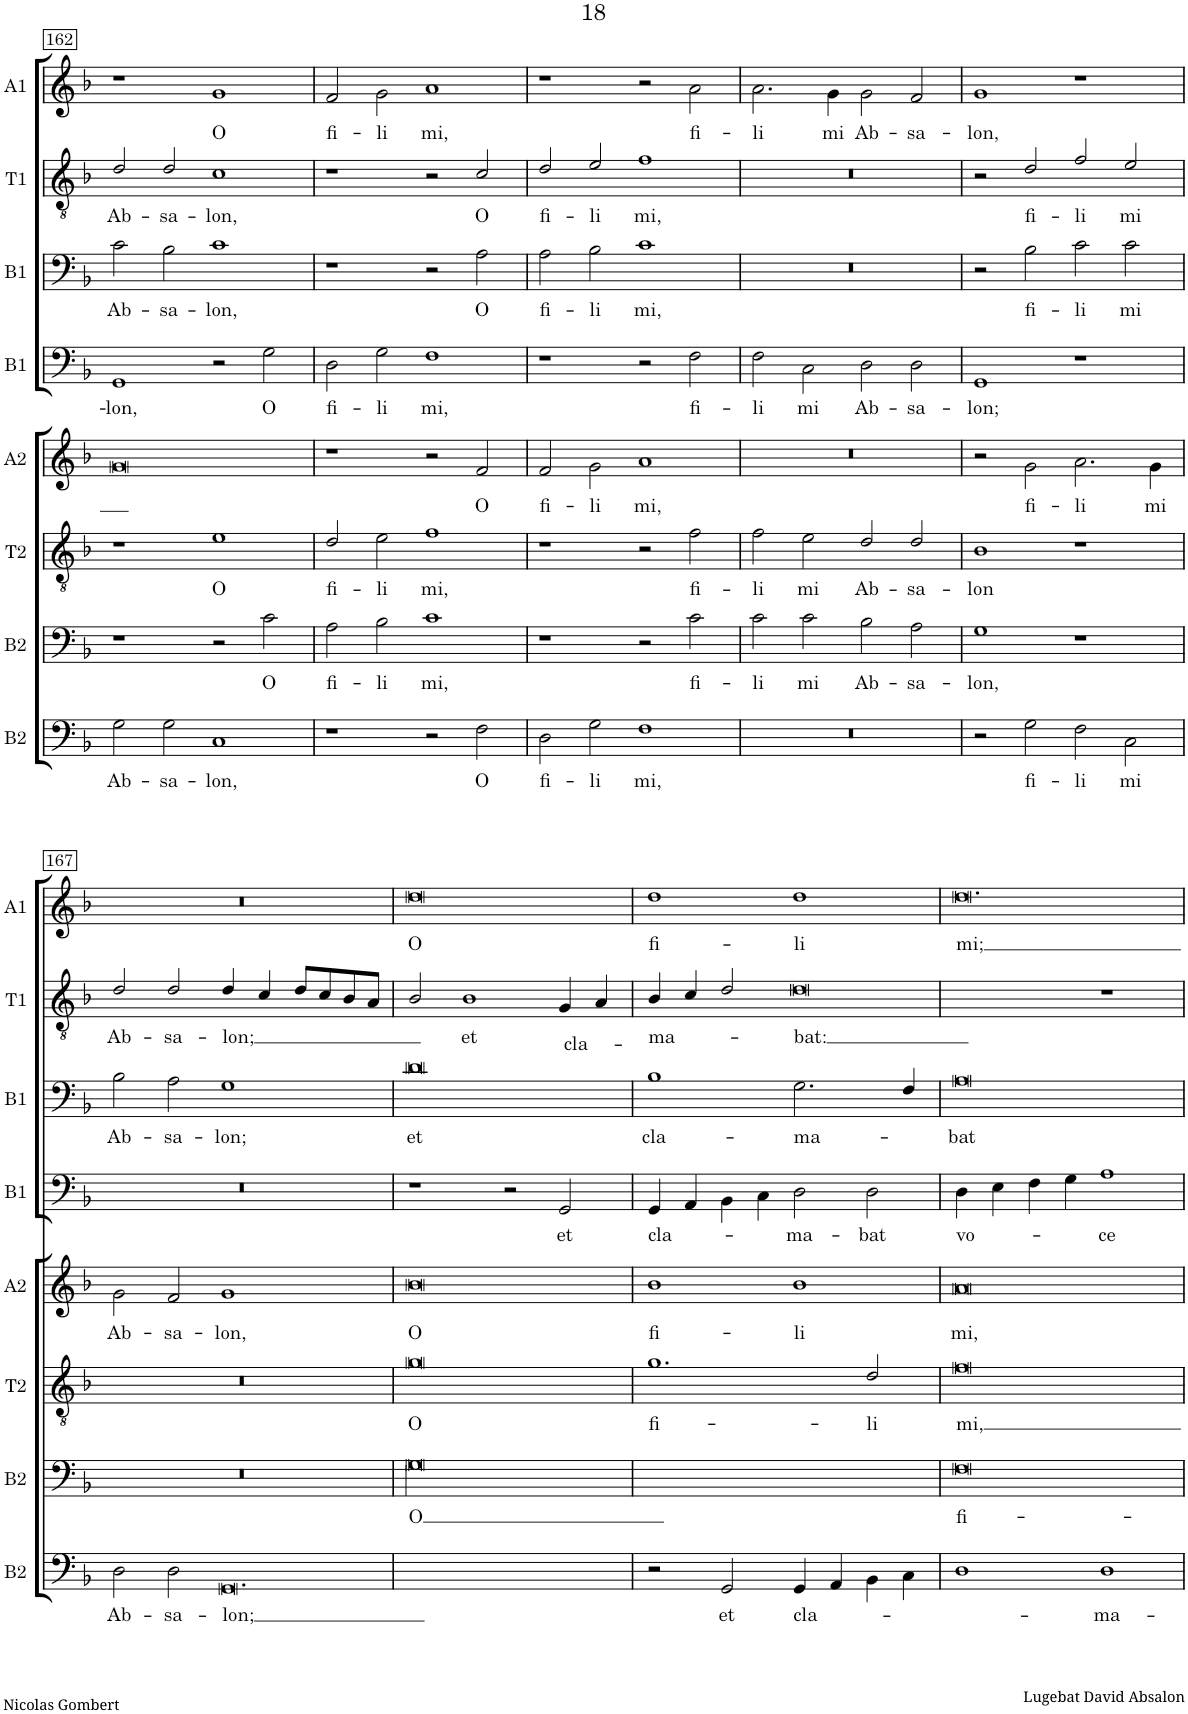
**kern	**text	**kern	**text	**kern	**text	**kern	**text	**kern	**text	**kern	**text	**kern	**text	**kern	**text
*part8	*part8	*part7	*part7	*part6	*part6	*part5	*part5	*part4	*part4	*part3	*part3	*part2	*part2	*part1	*part1
*staff8	*staff8	*staff7	*staff7	*staff6	*staff6	*staff5	*staff5	*staff4	*staff4	*staff3	*staff3	*staff2	*staff2	*staff1	*staff1
*I"Bass II	*	*I"Bar II	*	*I"Tenor II	*	*I"Alto II	*	*I"Bass I	*	*I"Bar I	*	*I"Tenor I	*	*I"Alto I	*
*I'B2	*	*I'B2	*	*I'T2	*	*I'A2	*	*I'B1	*	*I'B1	*	*I'T1	*	*I'A1	*
!!LO:PB:g=z
*clefF4	*	*clefF4	*	*clefGv2	*	*clefG2	*	*clefF4	*	*clefF4	*	*clefGv2	*	*clefG2	*
*k[b-]	*	*k[b-]	*	*k[b-]	*	*k[b-]	*	*k[b-]	*	*k[b-]	*	*k[b-]	*	*k[b-]	*
*M4/2	*	*M4/2	*	*M4/2	*	*M4/2	*	*M4/2	*	*M4/2	*	*M4/2	*	*M4/2	*
=162	=162	=162	=162	=162	=162	=162	=162	=162	=162	=162	=162	=162	=162	=162	=162
!	!LO:LY:b	!	!	!	!	!	!	!	!LO:LY:b	!	!LO:LY:b	!	!LO:LY:b	!	!
2G\	Ab-	1r	.	1r	.	0g	.	1GG	-lon,	2c\	Ab-	2d/	Ab-	1r	.
!	!LO:LY:b	!	!	!	!	!	!	!	!	!	!LO:LY:b	!	!LO:LY:b	!	!
2G\	-sa-	.	.	.	.	.	.	.	.	2B-\	-sa-	2d/	-sa-	.	.
!	!LO:LY:b	!	!	!	!LO:LY:b	!	!	!	!	!	!LO:LY:b	!	!LO:LY:b	!	!LO:LY:b
1C	-lon,	2r	.	1e	O	.	.	2r	.	1c	-lon,	1c	-lon,	1g	O
!	!	!	!LO:LY:b	!	!	!	!	!	!LO:LY:b	!	!	!	!	!	!
.	.	2c\	O	.	.	.	.	2G\	O	.	.	.	.	.	.
=163	=163	=163	=163	=163	=163	=163	=163	=163	=163	=163	=163	=163	=163	=163	=163
!	!	!	!LO:LY:b	!	!LO:LY:b	!	!	!	!LO:LY:b	!	!	!	!	!	!LO:LY:b
1r	.	2A\	fi-	2d/	fi-	1r	.	2D\	fi-	1r	.	1r	.	2f/	fi-
!	!	!	!LO:LY:b	!	!LO:LY:b	!	!	!	!LO:LY:b	!	!	!	!	!	!LO:LY:b
.	.	2B-\	-li	2e\	-li	.	.	2G\	-li	.	.	.	.	2g\	-li
!	!	!	!LO:LY:b	!	!LO:LY:b	!	!	!	!LO:LY:b	!	!	!	!	!	!LO:LY:b
2r	.	1c	mi,	1f	mi,	2r	.	1F	mi,	2r	.	2r	.	1a	mi,
!	!LO:LY:b	!	!	!	!	!	!LO:LY:b	!	!	!	!LO:LY:b	!	!LO:LY:b	!	!
2F\	O	.	.	.	.	2f/	O	.	.	2A\	O	2c/	O	.	.
=164	=164	=164	=164	=164	=164	=164	=164	=164	=164	=164	=164	=164	=164	=164	=164
!	!LO:LY:b	!	!	!	!	!	!LO:LY:b	!	!	!	!LO:LY:b	!	!LO:LY:b	!	!
2D\	fi-	1r	.	1r	.	2f/	fi-	1r	.	2A\	fi-	2d/	fi-	1r	.
!	!LO:LY:b	!	!	!	!	!	!LO:LY:b	!	!	!	!LO:LY:b	!	!LO:LY:b	!	!
2G\	-li	.	.	.	.	2g\	-li	.	.	2B-\	-li	2e/	-li	.	.
!	!LO:LY:b	!	!	!	!	!	!LO:LY:b	!	!	!	!LO:LY:b	!	!LO:LY:b	!	!
1F	mi,	2r	.	2r	.	1a	mi,	2r	.	1c	mi,	1f	mi,	2r	.
!	!	!	!LO:LY:b	!	!LO:LY:b	!	!	!	!LO:LY:b	!	!	!	!	!	!LO:LY:b
.	.	2c\	fi-	2f\	fi-	.	.	2F\	fi-	.	.	.	.	2a\	fi-
=165	=165	=165	=165	=165	=165	=165	=165	=165	=165	=165	=165	=165	=165	=165	=165
!	!	!	!LO:LY:b	!	!LO:LY:b	!	!	!	!LO:LY:b	!	!	!	!	!	!LO:LY:b
0r	.	2c\	-li	2f\	-li	0r	.	2F\	-li	0r	.	0r	.	2.a\	-li
!	!	!	!LO:LY:b	!	!LO:LY:b	!	!	!	!LO:LY:b	!	!	!	!	!	!
.	.	2c\	mi	2e\	mi	.	.	2C\	mi	.	.	.	.	.	.
!	!	!	!	!	!	!	!	!	!	!	!	!	!	!	!LO:LY:b
.	.	.	.	.	.	.	.	.	.	.	.	.	.	4g\	mi
!	!	!	!LO:LY:b	!	!LO:LY:b	!	!	!	!LO:LY:b	!	!	!	!	!	!LO:LY:b
.	.	2B-\	Ab-	2d/	Ab-	.	.	2D\	Ab-	.	.	.	.	2g\	Ab-
!	!	!	!LO:LY:b	!	!LO:LY:b	!	!	!	!LO:LY:b	!	!	!	!	!	!LO:LY:b
.	.	2A\	-sa-	2d/	-sa-	.	.	2D\	-sa-	.	.	.	.	2f/	-sa-
=166	=166	=166	=166	=166	=166	=166	=166	=166	=166	=166	=166	=166	=166	=166	=166
!	!	!	!LO:LY:b	!	!LO:LY:b	!	!	!	!LO:LY:b	!	!	!	!	!	!LO:LY:b
2r	.	1G	-lon,	1B-	-lon	2r	.	1GG	-lon;	2r	.	2r	.	1g	-lon,
!	!LO:LY:b	!	!	!	!	!	!LO:LY:b	!	!	!	!LO:LY:b	!	!LO:LY:b	!	!
2G\	fi-	.	.	.	.	2g\	fi-	.	.	2B-\	fi-	2d/	fi-	.	.
!	!LO:LY:b	!	!	!	!	!	!LO:LY:b	!	!	!	!LO:LY:b	!	!LO:LY:b	!	!
2F\	-li	1r	.	1r	.	2.a\	-li	1r	.	2c\	-li	2f/	-li	1r	.
!	!LO:LY:b	!	!	!	!	!	!	!	!	!	!LO:LY:b	!	!LO:LY:b	!	!
2C\	mi	.	.	.	.	.	.	.	.	2c\	mi	2e/	mi	.	.
!	!	!	!	!	!	!	!LO:LY:b	!	!	!	!	!	!	!	!
.	.	.	.	.	.	4g\	mi	.	.	.	.	.	.	.	.
!!LO:LB:g=z
=167	=167	=167	=167	=167	=167	=167	=167	=167	=167	=167	=167	=167	=167	=167	=167
!	!LO:LY:b	!	!	!	!	!	!LO:LY:b	!	!	!	!LO:LY:b	!	!LO:LY:b	!	!
2D\	Ab-	0r	.	0r	.	2g\	Ab-	0r	.	2B-\	Ab-	2d/	Ab-	0r	.
!	!LO:LY:b	!	!	!	!	!	!LO:LY:b	!	!	!	!LO:LY:b	!	!LO:LY:b	!	!
2D\	-sa-	.	.	.	.	2f/	-sa-	.	.	2A\	-sa-	2d/	-sa-	.	.
!LO:N:vis=1.	!LO:LY:b	!	!	!	!	!	!LO:LY:b	!	!	!	!LO:LY:b	!	!LO:LY:b	!	!
[<1GG	-lon;	.	.	.	.	1g	-lon,	.	.	1G	-lon;	4d/	-lon;	.	.
.	.	.	.	.	.	.	.	.	.	.	.	4c/	.	.	.
.	.	.	.	.	.	.	.	.	.	.	.	8d/L	.	.	.
.	.	.	.	.	.	.	.	.	.	.	.	8c/	.	.	.
.	.	.	.	.	.	.	.	.	.	.	.	8B-/	.	.	.
.	.	.	.	.	.	.	.	.	.	.	.	8A/J	.	.	.
=168	=168	=168	=168	=168	=168	=168	=168	=168	=168	=168	=168	=168	=168	=168	=168
!	!	!	!LO:LY:b	!	!LO:LY:b	!	!LO:LY:b	!	!	!	!LO:LY:b	!	!	!	!LO:LY:b
0GG]	.	[<0G\	O	0g	O	0b-	O	1r	.	0d	et	2B-/	.	0dd	O
!	!	!	!	!	!	!	!	!	!	!	!	!	!LO:LY:b	!	!
.	.	.	.	.	.	.	.	.	.	.	.	1B-	et	.	.
.	.	.	.	.	.	.	.	2r	.	.	.	.	.	.	.
!	!	!	!	!	!	!	!	!	!LO:LY:b	!	!	!	!LO:LY:b	!	!
.	.	.	.	.	.	.	.	2GG/	et	.	.	4G/	cla-	.	.
.	.	.	.	.	.	.	.	.	.	.	.	4A/	.	.	.
=169	=169	=169	=169	=169	=169	=169	=169	=169	=169	=169	=169	=169	=169	=169	=169
!	!	!	!	!	!LO:LY:b	!	!LO:LY:b	!	!LO:LY:b	!	!LO:LY:b	!	!LO:LY:b	!	!LO:LY:b
2r	.	0G]	.	1.g	fi-	1b-	fi-	4GG/	cla-	1B-	cla-	4B-/	-ma-	1dd	fi-
.	.	.	.	.	.	.	.	4AA/	.	.	.	4c/	.	.	.
!	!LO:LY:b	!	!	!	!	!	!	!	!	!	!	!	!	!	!
2GG/	et	.	.	.	.	.	.	4BB-\	.	.	.	2d/	.	.	.
.	.	.	.	.	.	.	.	4C\	.	.	.	.	.	.	.
!	!LO:LY:b	!	!	!	!	!	!LO:LY:b	!	!LO:LY:b	!	!LO:LY:b	!	!LO:LY:b	!	!LO:LY:b
4GG/	cla-	.	.	.	.	1b-	-li	2D\	-ma-	2.G\	-ma-	[<1d	-bat:	1dd	-li
4AA/	.	.	.	.	.	.	.	.	.	.	.	.	.	.	.
!	!	!	!	!	!LO:LY:b	!	!	!	!LO:LY:b	!	!	!	!	!	!
4BB-\	.	.	.	2d/	-li	.	.	2D\	-bat	.	.	.	.	.	.
4C\	.	.	.	.	.	.	.	.	.	4F/	.	.	.	.	.
=170	=170	=170	=170	=170	=170	=170	=170	=170	=170	=170	=170	=170	=170	=170	=170
!	!	!	!LO:LY:b	!	!LO:LY:b	!	!LO:LY:b	!	!LO:LY:b	!	!LO:LY:b	!	!	!LO:N:vis=0.	!LO:LY:b
1D	.	0F	fi-	0f	mi,	0a	mi,	4D\	vo-	0A	-bat	1d]	.	[>0dd	mi;
.	.	.	.	.	.	.	.	4E\	.	.	.	.	.	.	.
.	.	.	.	.	.	.	.	4F\	.	.	.	.	.	.	.
.	.	.	.	.	.	.	.	4G\	.	.	.	.	.	.	.
!	!LO:LY:b	!	!	!	!	!	!	!	!LO:LY:b	!	!	!	!	!	!
1D	-ma-	.	.	.	.	.	.	1A	-ce	.	.	1r	.	.	.
=	=	=	=	=	=	=	=	=	=	=	=	=	=	=	=
*-	*-	*-	*-	*-	*-	*-	*-	*-	*-	*-	*-	*-	*-	*-	*-
